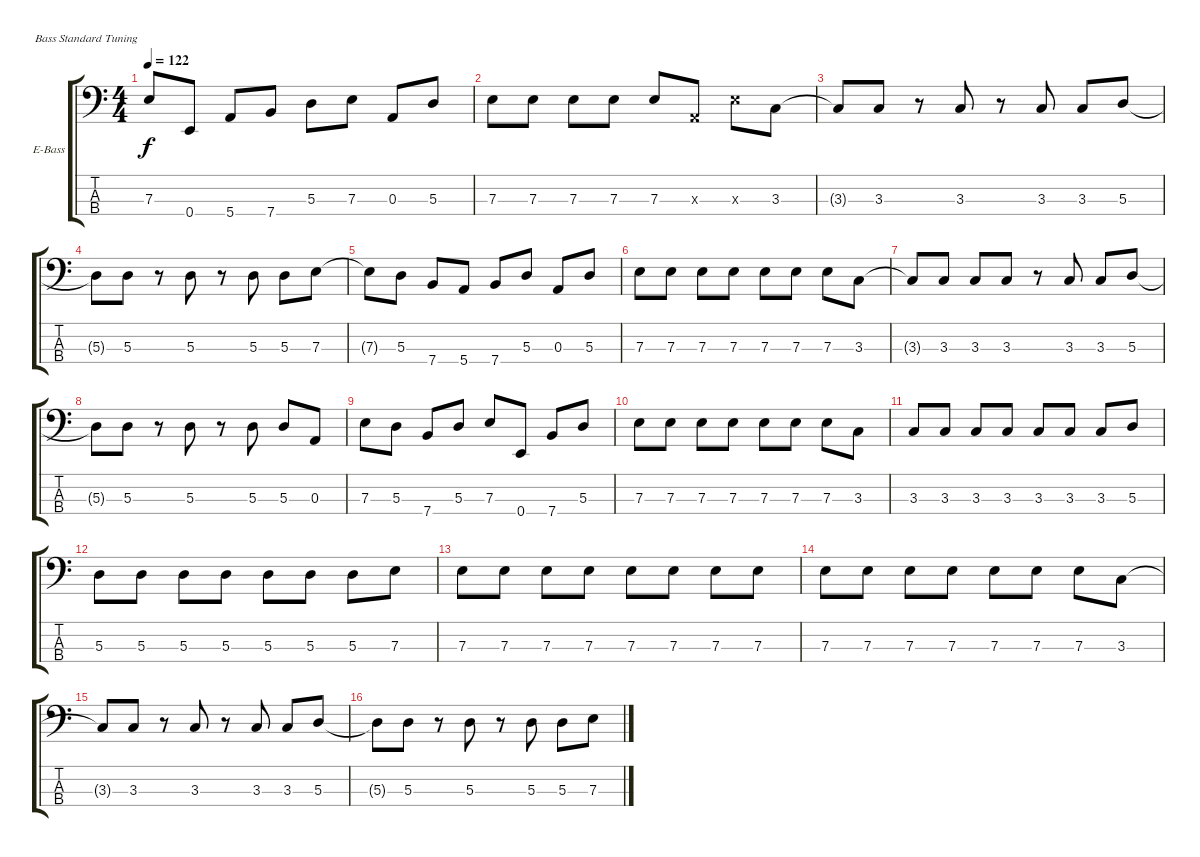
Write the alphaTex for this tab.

\bracketExtendMode groupsimilarinstruments
\firstSystemTrackNameOrientation horizontal
\otherSystemsTrackNameOrientation horizontal
\track ("Gerry McAvoy" "E-Bass") {instrument electricbasspick}
\staff {score tabs}
\tuning (G2 D2 A1 E1)
\ts (4 4)
\tempo 122
\clef f4
\ks c
7.3{t}.8{dy f} 0.4.8 5.4.8 7.4.8 5.3.8 7.3.8 0.3.8 5.3.8 |
7.3.8 7.3.8 7.3.8 7.3.8 7.3.8 0.3{x}.8 7.3{x}.8 3.3.8 |
3.3{t}.8 3.3.8 r.8 3.3.8 r.8 3.3.8 3.3.8 5.3.8 |
5.3{t}.8 5.3.8 r.8 5.3.8 r.8 5.3.8 5.3.8 7.3.8 |
7.3{t}.8 5.3.8 7.4.8 5.4.8 7.4.8 5.3.8 0.3.8 5.3.8 |
7.3.8 7.3.8 7.3.8 7.3.8 7.3.8 7.3.8 7.3.8 3.3.8 |
3.3{t}.8 3.3.8 3.3.8 3.3.8 r.8 3.3.8 3.3.8 5.3.8 |
5.3{t}.8 5.3.8 r.8 5.3.8 r.8 5.3.8 5.3.8 0.3.8 |
7.3.8 5.3.8 7.4.8 5.3.8 7.3.8 0.4.8 7.4.8 5.3.8 |
7.3.8 7.3.8 7.3.8 7.3.8 7.3.8 7.3.8 7.3.8 3.3.8 |
3.3.8 3.3.8 3.3.8 3.3.8 3.3.8 3.3.8 3.3.8 5.3.8 |
5.3.8 5.3.8 5.3.8 5.3.8 5.3.8 5.3.8 5.3.8 7.3.8 |
7.3.8 7.3.8 7.3.8 7.3.8 7.3.8 7.3.8 7.3.8 7.3.8 |
7.3.8 7.3.8 7.3.8 7.3.8 7.3.8 7.3.8 7.3.8 3.3.8 |
3.3{t}.8 3.3.8 r.8 3.3.8 r.8 3.3.8 3.3.8 5.3.8 |
5.3{t}.8 5.3.8 r.8 5.3.8 r.8 5.3.8 5.3.8 7.3.8
